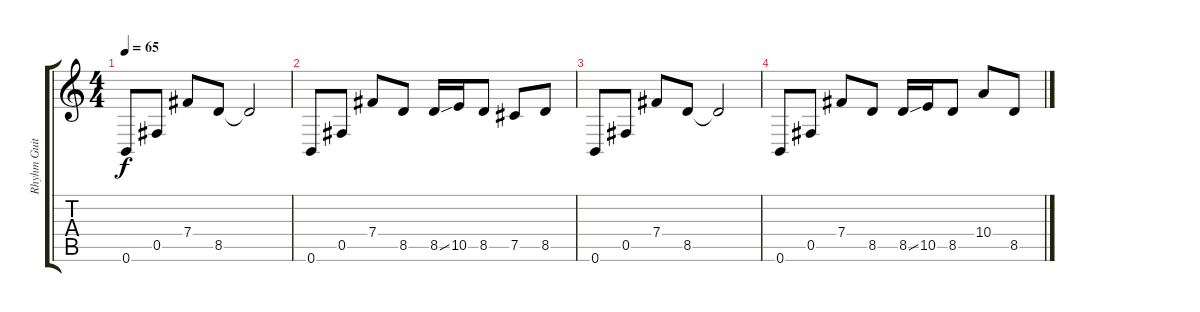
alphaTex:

\track ("Rhyhm Guitar" "Rhyhm Guit") {instrument acousticguitarsteel}
\staff {score tabs}
\tuning (Db4 Ab3 E3 B2 Gb2 B1) {hide}
\ts (4 4)
\tempo 65
\clef g2
\ks c
0.6.8{dy f} 0.5.8 7.4.8 8.5.8 8.5{t}.2 |
0.6.8 0.5.8 7.4.8 8.5.8 8.5{ss}.16 10.5.16 8.5.8 7.5.8 8.5.8 |
0.6.8{volume 0} 0.5.8 7.4.8 8.5.8 8.5{t}.2 |
0.6.8 0.5.8 7.4.8 8.5.8 8.5{ss}.16 10.5.16 8.5.8 10.4.8 8.5.8
